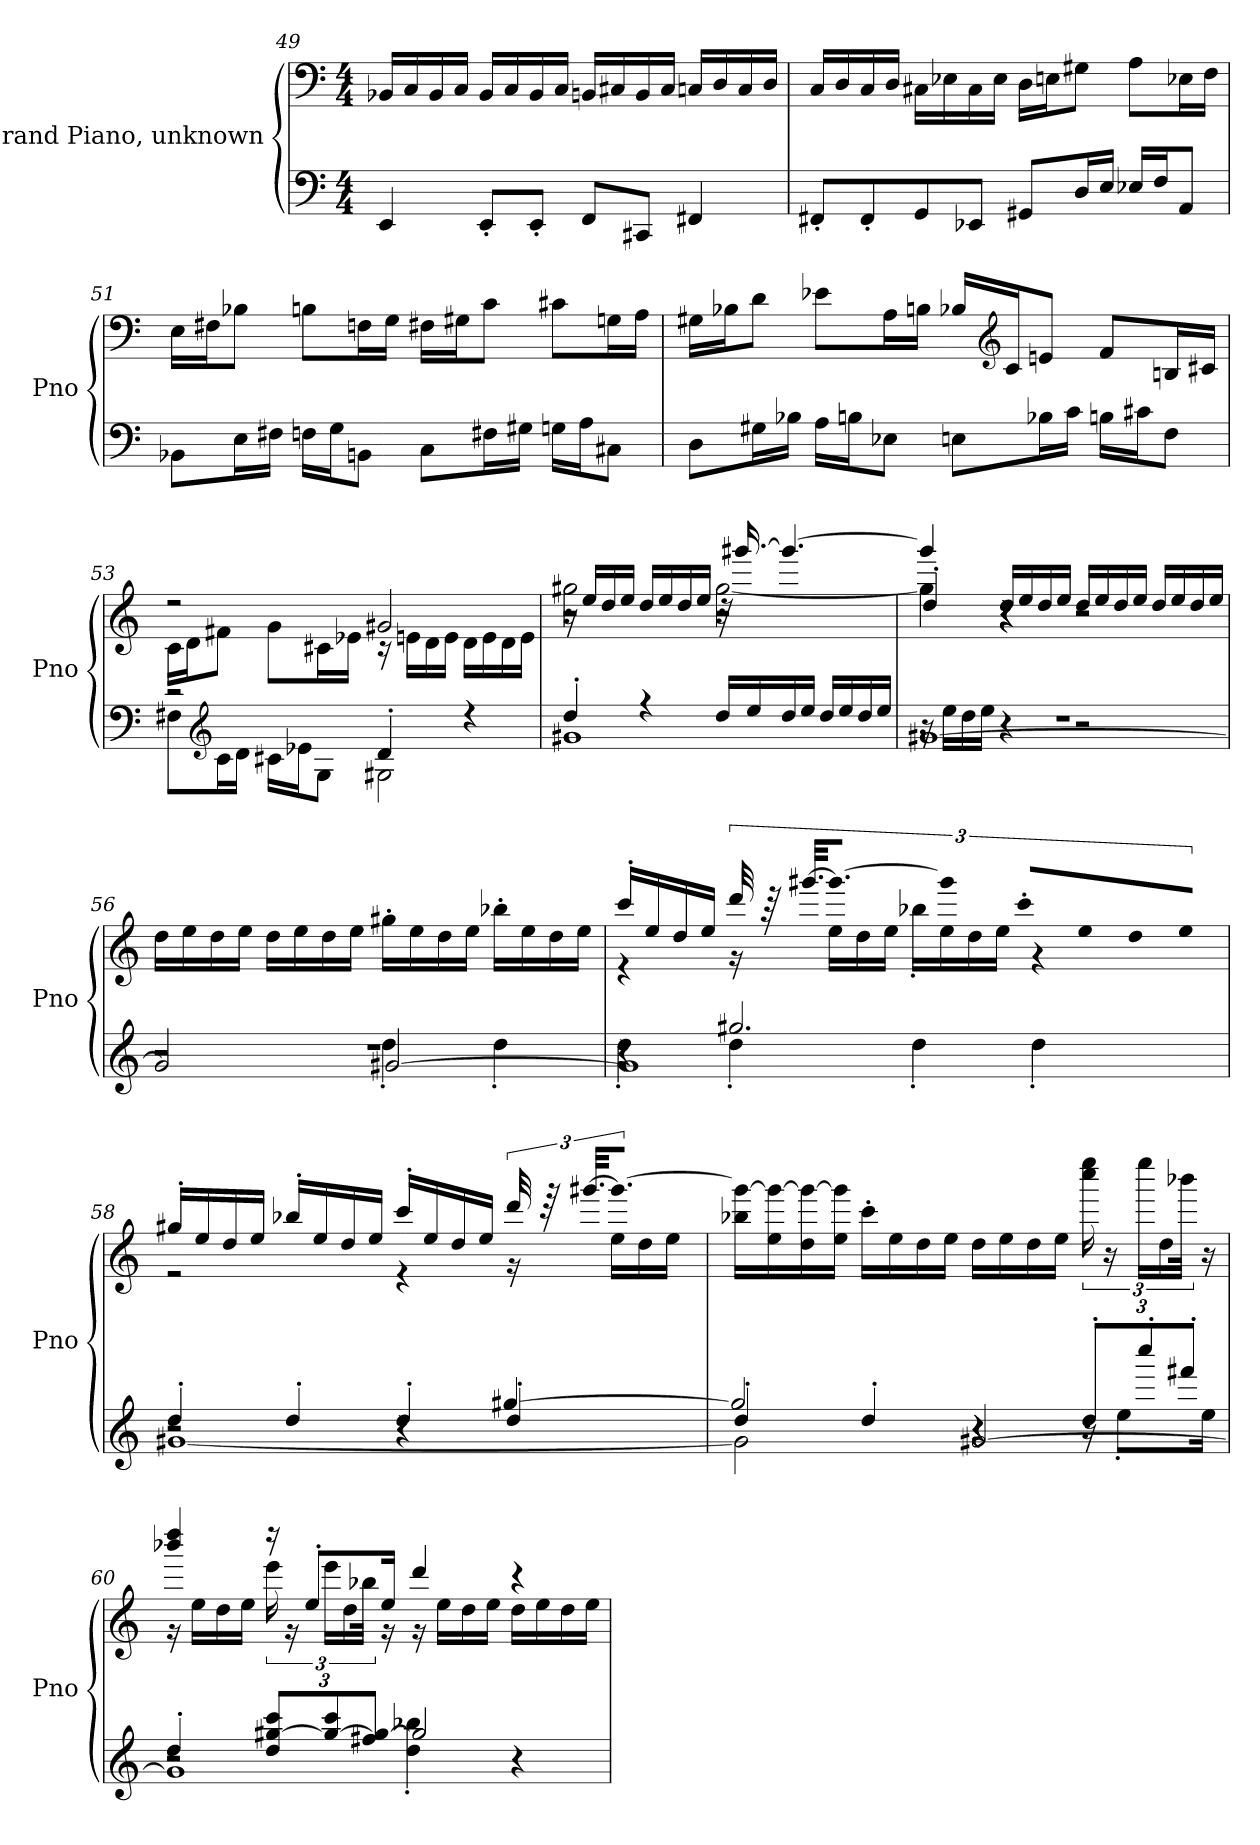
**kern	**kern
*part1	*part1
*staff2	*staff1
*I"Grand Piano, unknown	*
*I'Pno	*
*clefF4	*clefF4
*k[]	*k[]
*M4/4	*M4/4
=49	=49
4EE/	16BB-X/LL
.	16C/
.	16BB-/
.	16C/JJ
8EE'/L	16BB-/LL
.	16C/
8EE'/J	16BB-/
.	16C/JJ
8FF/L	16BBn/LL
.	16C#X/
8CC#X/J	16BB/
.	16C#/JJ
4FF#X/	16Cn/LL
.	16D/
.	16C/
.	16D/JJ
!!LO:LB:g=z
=50	=50
8FF#X'/L	16C/LL
.	16D/
8FF#'/	16C/
.	16D/JJ
8GG/	16C#X\LL
.	16E-X\
8EE-X/J	16C#\
.	16E-\JJ
8GG#X/L	16D\LL
.	16En\J
16D/L	8G#X\J
16E/JJ	.
16E-X/LL	8A\L
16F/J	.
8AA/J	16E-X\L
.	16F\JJ
=51	=51
8BB-X\L	16E\LL
.	16F#X\J
16E\L	8B-X\J
16F#X\JJ	.
16Fn\LL	8Bn\L
16G\J	.
8BBn\J	16Fn\L
.	16G\JJ
8C\L	16F#X\LL
.	16G#X\J
16F#X\L	8c\J
16G#X\JJ	.
16Gn\LL	8c#X\L
16A\J	.
8C#X\J	16Gn\L
.	16A\JJ
!!LO:LB:g=z
=52	=52
8D\L	16G#X\LL
.	16B-X\J
16G#X\L	8d\J
16B-X\JJ	.
16A\LL	8e-X\L
16Bn\J	.
8E-X\J	16A\L
.	16Bn\JJ
8En\L	16B-X/LL
*	*clefG2
.	16c/J
16B-X\L	8en/J
16c\JJ	.
16Bn\LL	8f/L
16c#X\J	.
8F\J	16Bn/L
.	16c#X/JJ
=53	=53
*^	*^
2r	8F#X\L	2r	16c\LL
.	.	.	16d\J
*clefG2	*	*	*
.	16c\L	.	8f#X\J
.	16d\JJ	.	.
.	16c#X\LL	.	8g\L
.	16e-X\J	.	.
.	8G\J	.	16c#X\L
.	.	.	16e-X\JJ
4d'/	2G#X\	2g#X/	16r
.	.	.	16en\LL
.	.	.	16d\
.	.	.	16e\JJ
4r	.	.	16d\LL
.	.	.	16e\
.	.	.	16d\
.	.	.	16e\JJ
!!LO:LB:g=z
=54	=54	=54	=54
*	*	*	*^
4dd'/	1g#X	2r	2gg#X\	16r
.	.	.	.	16ee/LL
.	.	.	.	16dd/
.	.	.	.	16ee/JJ
4r	.	.	.	16dd/LL
.	.	.	.	16ee/
.	.	.	.	16dd/
.	.	.	.	16ee/JJ
16dd/LL	.	32r	[2gg#\	2r
.	.	[16.ggg#X/	.	.
16ee/	.	.	.	.
16dd/	.	4.ggg#/_	.	.
16ee/JJ	.	.	.	.
16dd/LL	.	.	.	.
16ee/	.	.	.	.
16dd/	.	.	.	.
16ee/JJ	.	.	.	.
=55	=55	=55	=55	=55
*	*^	*	*	*
1r	16r	[1g#X	4ggg#/]	4gg#\]	4dd'/
.	16ee\LL	.	.	.	.
.	16dd\	.	.	.	.
.	16ee\JJ	.	.	.	.
.	4r	.	4r	4r	16dd/LL
.	.	.	.	.	16ee/
.	.	.	.	.	16dd/
.	.	.	.	.	16ee/JJ
.	2r	.	2r	2r	16dd/LL
.	.	.	.	.	16ee/
.	.	.	.	.	16dd/
.	.	.	.	.	16ee/JJ
.	.	.	.	.	16dd/LL
.	.	.	.	.	16ee/
.	.	.	.	.	16dd/
.	.	.	.	.	16ee/JJ
*	*	*	*v	*v	*v
!!LO:PB:g=z
=56	=56	=56	=56
1r	2r	2g#/]	16dd\LL
.	.	.	16ee\
.	.	.	16dd\
.	.	.	16ee\JJ
.	.	.	16dd\LL
.	.	.	16ee\
.	.	.	16dd\
.	.	.	16ee\JJ
.	4dd'\	[2g#X/	16gg#X'\LL
.	.	.	16ee\
.	.	.	16dd\
.	.	.	16ee\JJ
.	4dd'\	.	16bb-X'\LL
.	.	.	16ee\
.	.	.	16dd\
.	.	.	16ee\JJ
=57	=57	=57	=57
*	*	*	*^
4r	4dd'\	1g#]	16ccc'/LL	4r
.	.	.	16ee/	.
.	.	.	16dd/	.
.	.	.	16ee/JJ	.
2.gg#X/	4dd'\	.	48ddd/	16r
.	.	.	96r	.
.	.	.	[48.ggg#X/KKL	.
.	.	.	8.ggg#/J_	16ee\LL
.	.	.	.	16dd\
.	.	.	.	16ee\JJ
.	4dd'\	.	4ggg#/]	16bb-X'\LL
.	.	.	.	16ee\
.	.	.	.	16dd\
.	.	.	.	16ee\JJ
.	4dd'\	.	16ccc'/LL	4r
.	.	.	16ee/	.
.	.	.	16dd/	.
.	.	.	16ee/JJ	.
!!LO:LB:g=z	!!
=58	=58	=58	=58	=58
4dd'/	[1g#X	2r	16gg#X'/LL	2r
.	.	.	16ee/	.
.	.	.	16dd/	.
.	.	.	16ee/JJ	.
4dd'/	.	.	16bb-X'/LL	.
.	.	.	16ee/	.
.	.	.	16dd/	.
.	.	.	16ee/JJ	.
4dd'/	.	4r	16ccc'/LL	4r
.	.	.	16ee/	.
.	.	.	16dd/	.
.	.	.	16ee/JJ	.
4dd'/	.	[4gg#X/	48ddd/	16r
.	.	.	96r	.
.	.	.	[48.ggg#X/KKL	.
.	.	.	8.ggg#/J_	16ee\LL
.	.	.	.	16dd\
.	.	.	.	16ee\JJ
*	*	*	*v	*v
=59	=59	=59	=59
4dd'/	2g#\]	2gg#/]	16bb-X\ 16ggg#\_LL
.	.	.	16ee\ 16ggg#\_
.	.	.	16dd\ 16ggg#\_
.	.	.	16ee\ 16ggg#\]JJ
4dd'/	.	.	16ccc'\LL
.	.	.	16ee\
.	.	.	16dd\
.	.	.	16ee\JJ
4r	4r	[2g#X/	16dd\LL
.	.	.	16ee\
.	.	.	16dd\
.	.	.	16ee\JJ
*Xbrackettup	*	*	*
12dd'/L	16r	.	24cccc\ 24eeee\
.	.	.	24r
.	8ee'\L	.	.
12cccc'/	.	.	24eeee\LL
*	*	*	*Xbrackettup
.	.	.	24dd\
12fff#X'/J	.	.	48bbb-X\JJk
.	16ee\Jk	.	16r
!!LO:LB:g=z
=60	=60	=60	=60
*	*	*	*^
4dd'/	2r	1g#]	4bbb-X/ 4dddd/	16r
.	.	.	.	16ee\LL
.	.	.	.	16dd\
.	.	.	.	16ee\JJ
*	*	*	*	*brackettup
12dd/ [12gg#X/ 12ccc/L	.	.	16r	24eee\
.	.	.	.	24r
.	.	.	8ee'/L	.
12gg#/_ 12ccc/	.	.	.	24eee\LL
*	*	*	*	*Xbrackettup
.	.	.	.	24dd\
12ff#X/ 12gg#/_J	.	.	.	48bb-X\JJk
.	.	.	16ee/Jk	16r
2gg#/]	4dd\' 4bb-X\'	.	4ddd/	16r
.	.	.	.	16ee\LL
.	.	.	.	16dd\
.	.	.	.	16ee\JJ
.	4r	.	4r	16dd\LL
.	.	.	.	16ee\
.	.	.	.	16dd\
.	.	.	.	16ee\JJ
*v	*v	*v	*	*
*	*v	*v
=	=
*-	*-
